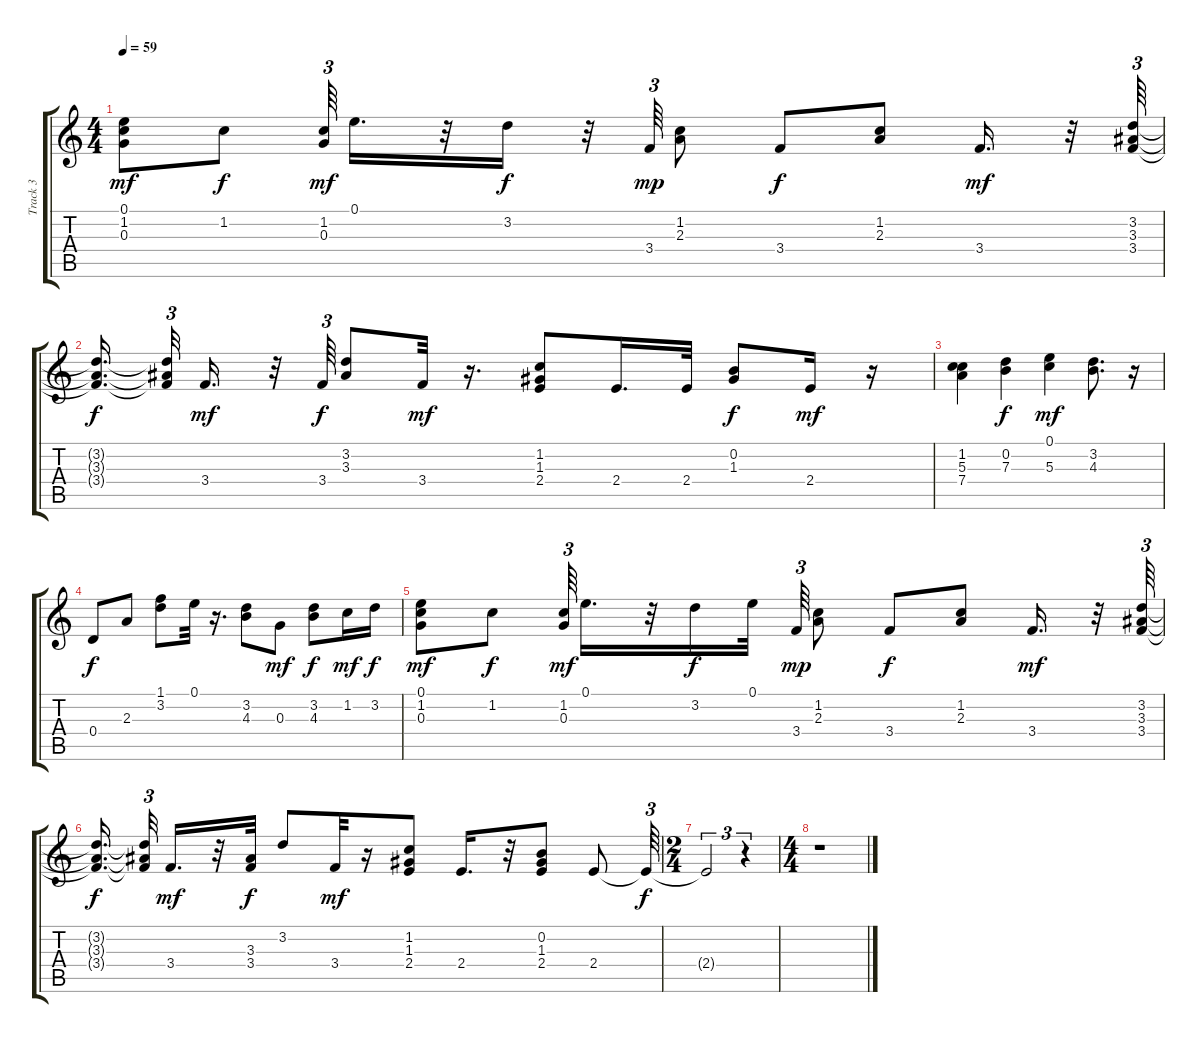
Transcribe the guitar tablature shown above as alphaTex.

\track ("Track 3" "Track 3") {instrument acousticguitarsteel}
\staff {score tabs}
\tuning (E4 B3 G3 D3 A2 E2) {hide}
\ts (4 4)
\tempo 59
\clef g2
\ks c
(0.1 1.2 0.3).8{dy mf} 1.2.8{dy f} (1.2 0.3).64{tu (3 2) dy mf} 0.1.16{d} r.32 3.2.16{dy f} r.32 3.4.64{tu (3 2) dy mp} (1.2 2.3).8 3.4.8{dy f} (1.2 2.3).8 3.4.16{d dy mf} r.32 (3.2 3.3 3.4).64{tu (3 2)} |
(3.2{t} 3.3{t} 3.4{t}).16{d dy f} (3.2{t} 3.3{t} 3.4{t}).32{tu (3 2)} 3.4.16{d dy mf} r.32 3.4.64{tu (3 2) dy f} (3.2 3.3).8 3.4.32{dy mf} r.16{d} (1.2 1.3 2.4).8 2.4.16{d} 2.4.32 (0.2 1.3).8{dy f} 2.4.16{dy mf} r.16 |
(1.2 5.3 7.4).4 (0.2 7.3).4{dy f} (0.1 5.3).4{dy mf} (3.2 4.3).8{d} r.16 |
0.4.8{dy f} 2.3.8 (1.1 3.2).8 0.1.32 r.16{d} (3.2 4.3).8 0.3.8{dy mf} (3.2 4.3).8{dy f} 1.2.16{dy mf} 3.2.16{dy f} |
(0.1 1.2 0.3).8{dy mf} 1.2.8{dy f} (1.2 0.3).64{tu (3 2) dy mf} 0.1.16{d} r.32 3.2.16{dy f} 0.1.32 3.4.64{tu (3 2) dy mp} (1.2 2.3).8 3.4.8{dy f} (1.2 2.3).8 3.4.16{d dy mf} r.32 (3.2 3.3 3.4).64{tu (3 2)} |
(3.2{t} 3.3{t} 3.4{t}).16{d dy f} (3.2{t} 3.3{t} 3.4{t}).32{tu (3 2)} 3.4.16{d dy mf} r.32 (3.3 3.4).32{dy f} 3.2.8 3.4.32{dy mf} r.16 (1.2 1.3 2.4).8 2.4.16{d} r.32 (0.2 1.3 2.4).8 2.4.8 2.4{t}.64{tu (3 2) dy f} |
\ts (2 4)
2.4{t}.2{tu (3 2)} r.4{tu (3 2)} |
\ts (4 4)
r.1
